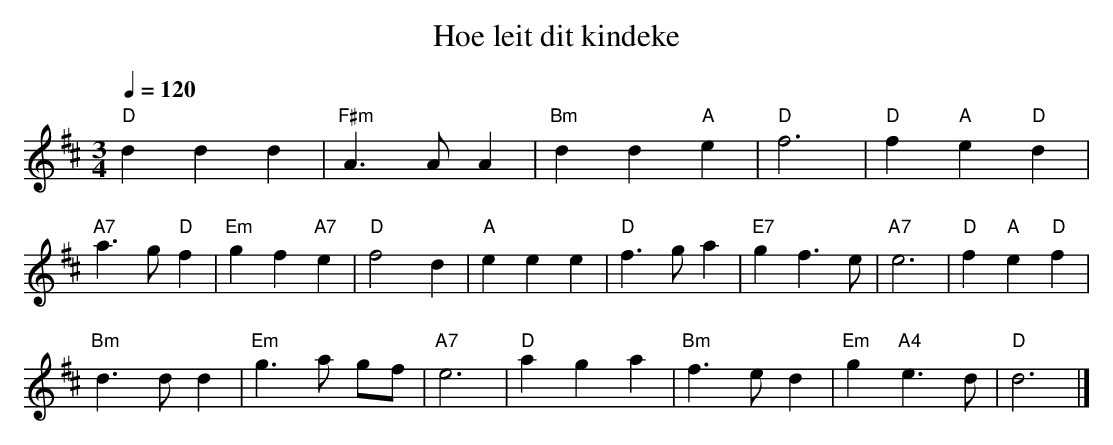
X:1
T:Hoe leit dit kindeke
Q:1/4=120
M:3/4
L:1/8
K:D
"D"d2 d2 d2 | "F#m"A3 A A2 | "Bm"d2 d2 "A"e2 | "D"f6 | "D"f2 "A"e2 "D"d2 |
"A7"a3 g "D"f2 | "Em"g2 f2 "A7"e2 | "D"f4 d2 | "A"e2 e2 e2 | "D"f3 g a2 | "E7"g2 f3 e | "A7"e6 | "D"f2 "A"e2 "D"f2 |
"Bm"d3 d d2 | "Em"g3 a gf | "A7"e6 | "D"a2 g2 a2 | "Bm"f3 e d2 | "Em"g2 "A4"e3 d | "D"d6 |]
